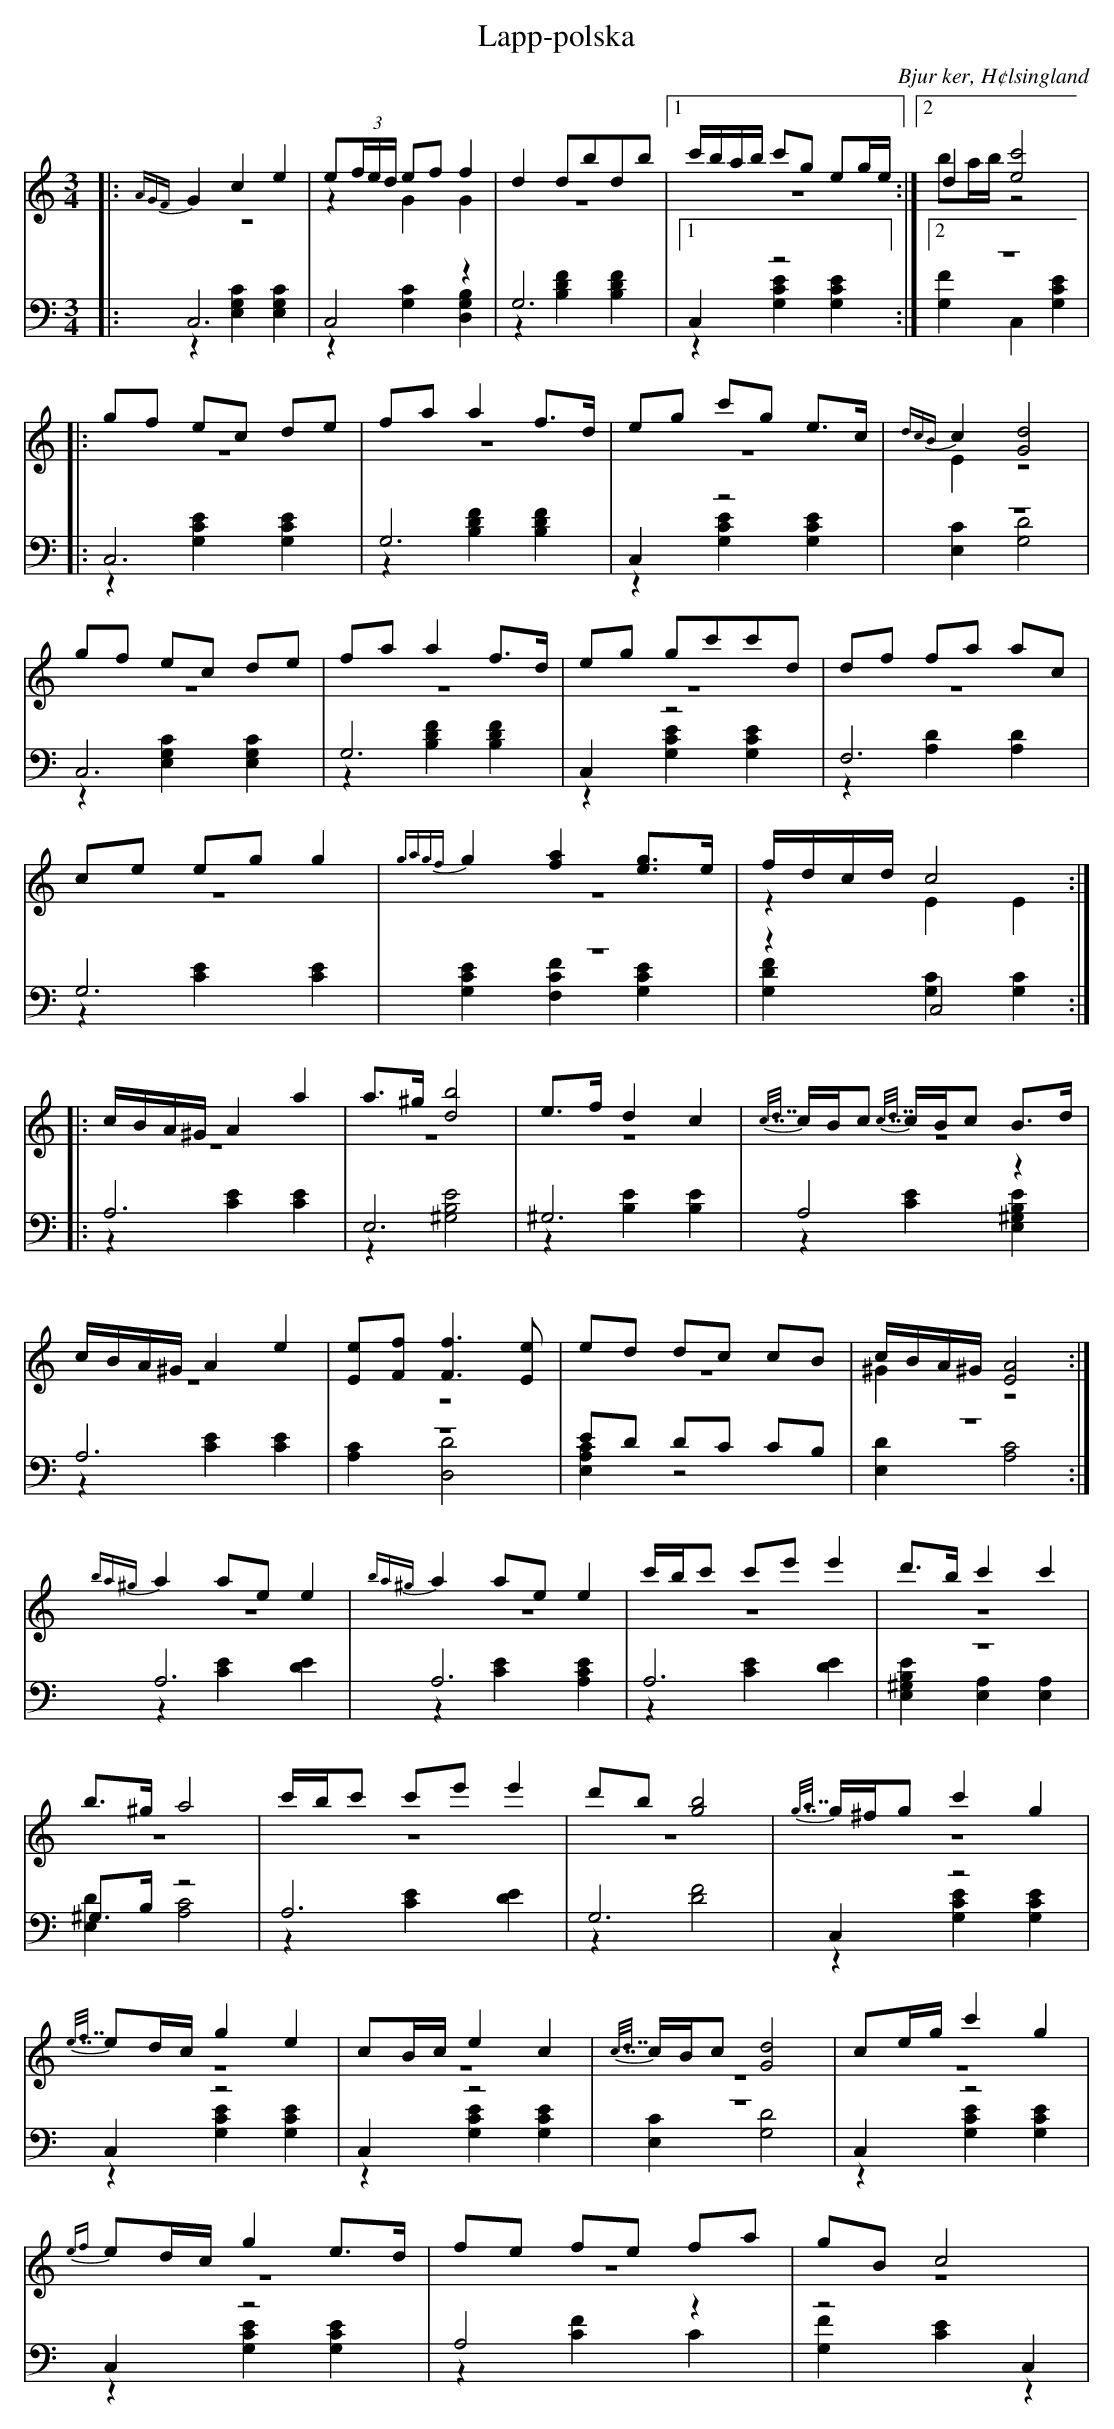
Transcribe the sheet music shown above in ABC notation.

X:1
T: Lapp-polska
O: Bjur ker, H¢lsingland
M: 3/4
L: 1/8
K: C
V:1
V:2 merge
V:3
V:4 merge
V:1
|:{A8/5G6/5F}G2 c2 e2|e(3f/e/d/ ef f2|d2 dbdb|1 c'/b/a/b/ c'g eg/e/:|2 d2 [e4c'4]|
|:gf ec de|fa a2 f>d|eg c'g e>c|{d8/5c8/5B8/5}c2 [G4d4]|
gf ec de|fa a2 f>d|eg gc'c'd|df fa ac|
ce eg g2|{g8/5a8/5g8/5f8/5}g2 [f2a2] [eg]>e|f/d/c/d/  c4:|
|:c/B/A/^G/ A2 a2|a>^g [d4b4]|e>f d2 c2|{c7/8d7/8}c/B/c {c7/8d7/8}c/B/c B>d|
c/B/A/^G/ A2 e2|[Ee][Ff] [F3f3] [Ee] |ed dc cB|c/B/A/^G/ [E4A4]:|
{ba^g}a2 ae e2|{ba^g}a2 ae e2|c'/b/c' c'e' e'2  |d'>b c'2 c'2|
 b>^g a4|c'/b/c' c'e' e'2|d'b [g4b4]|{g7/8a7/8}g/^f/g c'2 g2|
{e7/8f7/8}ed/c/ g2 e2|cB/c/ e2 c2|{c7/8d7/8}c/B/c [G4d4]|ce/g/ c'2 g2|
{ef}ed/c/ g2 e>d|fe fe fa|gB c4|
V:2
|:z6|z2 G2 G2|z6|1 z6:|2 ba/b/ z4|
|:z6|z6|z6|E2 z4|
 z6|z6|z6|z6|
z6|z6|z2 E2 E2:|
|:z6|z6|z6|z6|
 z6|z6|z6|^G2 z4:|
|z6|z6|z6|z6|
 z6|z6|z6|z6|
z6|z6|z6|z6|
z6|z6|z6|
V:3  clef=bass
|:C,6|C,4 z2|G,6|1 C,2 z4:|2 z6|
|:C,6|G,6|C,2 z4|z6|
C,6|G,6|C,2 z4|F,6|
G,6|z6|z2 C,4:|
|:A,6|E,6|^G,6|A,4 z2|
A,6|z6|ED DC CB,|z6:|
A,6|A,6|A,6|z6|
 ^G,>B, z4|A,6|G,6|C,2 z4|
C,2 z4|C,2 z4|z6|C,2 z4|
C,2 z4|A,4 z2|z4 C,2|
V:4  clef=bass
|:z2 [E,2G,2C2] [E,2G,2C2]|z2 [G,2C2] [D,2G,2B,2]|z2 [B,2D2F2] [B,2D2F2]|1 z2 [G,2C2E2] [G,2C2E2]:|2 [G,2F2] C,2 [G,2C2E2]|
|:z2 [G,2C2E2] [G,2C2E2]|z2 [B,2D2F2] [B,2D2F2]|z2 [G,2C2E2] [G,2C2E2]|[E,2C2] [G,4D4]|
z2 [E,2G,2C2] [E,2G,2C2]|z2 [B,2D2F2] [B,2D2F2]|z2 [G,2C2E2] [G,2C2E2]|z2 [A,2D2] [A,2D2]|
z2 [C2E2] [C2E2]|[G,2C2E2] [F,2C2F2] [G,2C2E2] |[G,2D2F2] [G,2C2] [G,2C2]:|
|:z2 [C2E2] [C2E2]|z2 [^G,4B,4E4]|z2 [B,2E2] [B,2E2]|z2 [C2E2] [E,2^G,2B,2E2]|
z2 [C2E2] [C2E2]|[A,2C2] [D,4D4]|[E,2A,2C2] z4|[E,2D2] [A,4C4]:|
z2 [C2E2] [D2E2]|z2 [C2E2] [A,2C2E2]|z2 [C2E2] [D2E2]|[E,2^G,2B,2E2] [A,2E,2] [A,2E,2]|
 [E,2D2] [A,4C4]|z2 [C2E2] [D2E2]|z2 [D4F4]|z2 [G,2C2E2] [G,2C2E2]|
z2 [G,2C2E2] [G,2C2E2]|z2 [G,2C2E2] [G,2C2E2]|[E,2C2] [G,4D4]|z2 [G,2C2E2] [G,2C2E2]|
z2 [G,2C2E2] [G,2C2E2]|z2 [C2F2] C2|[G,2F2] [C2E2] z2|
